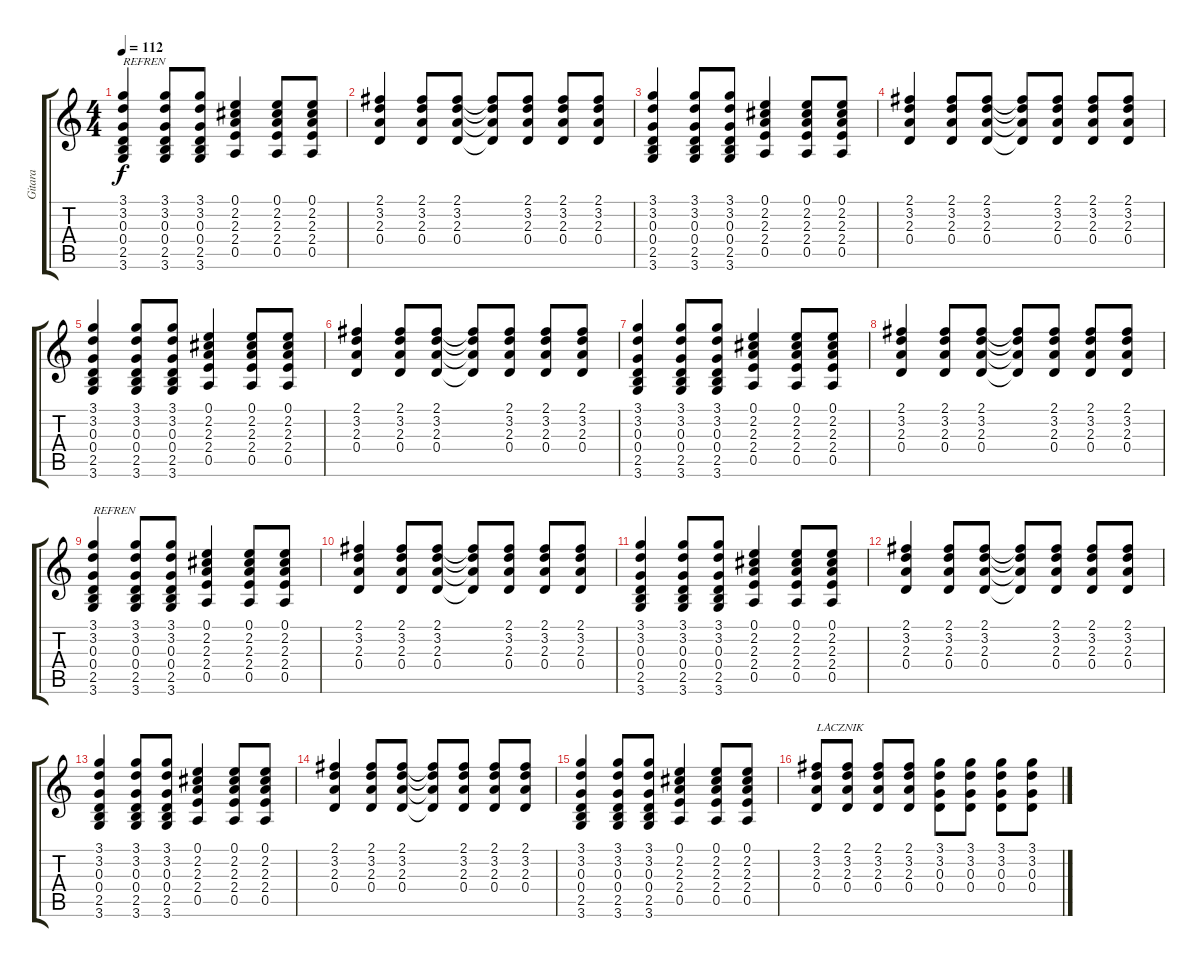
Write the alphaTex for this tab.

\track ("Gitara" "Gitara") {instrument acousticguitarsteel}
\staff {score tabs}
\tuning (E4 B3 G3 D3 A2 E2) {hide}
\ts (4 4)
\tempo 112
\clef g2
\ks c
(3.1 3.2 0.3 0.4 2.5 3.6).4{txt "REFREN" dy f} (3.1 3.2 0.3 0.4 2.5 3.6).8 (3.1 3.2 0.3 0.4 2.5 3.6).8 (0.1 2.2 2.3 2.4 0.5).4 (0.1 2.2 2.3 2.4 0.5).8 (0.1 2.2 2.3 2.4 0.5).8 |
(2.1 3.2 2.3 0.4).4 (2.1 3.2 2.3 0.4).8 (2.1 3.2 2.3 0.4).8 (2.1{t} 3.2{t} 2.3{t} 0.4{t}).8 (2.1 3.2 2.3 0.4).8 (2.1 3.2 2.3 0.4).8 (2.1 3.2 2.3 0.4).8 |
(3.1 3.2 0.3 0.4 2.5 3.6).4 (3.1 3.2 0.3 0.4 2.5 3.6).8 (3.1 3.2 0.3 0.4 2.5 3.6).8 (0.1 2.2 2.3 2.4 0.5).4 (0.1 2.2 2.3 2.4 0.5).8 (0.1 2.2 2.3 2.4 0.5).8 |
(2.1 3.2 2.3 0.4).4 (2.1 3.2 2.3 0.4).8 (2.1 3.2 2.3 0.4).8 (2.1{t} 3.2{t} 2.3{t} 0.4{t}).8 (2.1 3.2 2.3 0.4).8 (2.1 3.2 2.3 0.4).8 (2.1 3.2 2.3 0.4).8 |
(3.1 3.2 0.3 0.4 2.5 3.6).4 (3.1 3.2 0.3 0.4 2.5 3.6).8 (3.1 3.2 0.3 0.4 2.5 3.6).8 (0.1 2.2 2.3 2.4 0.5).4 (0.1 2.2 2.3 2.4 0.5).8 (0.1 2.2 2.3 2.4 0.5).8 |
(2.1 3.2 2.3 0.4).4 (2.1 3.2 2.3 0.4).8 (2.1 3.2 2.3 0.4).8 (2.1{t} 3.2{t} 2.3{t} 0.4{t}).8 (2.1 3.2 2.3 0.4).8 (2.1 3.2 2.3 0.4).8 (2.1 3.2 2.3 0.4).8 |
(3.1 3.2 0.3 0.4 2.5 3.6).4 (3.1 3.2 0.3 0.4 2.5 3.6).8 (3.1 3.2 0.3 0.4 2.5 3.6).8 (0.1 2.2 2.3 2.4 0.5).4 (0.1 2.2 2.3 2.4 0.5).8 (0.1 2.2 2.3 2.4 0.5).8 |
(2.1 3.2 2.3 0.4).4 (2.1 3.2 2.3 0.4).8 (2.1 3.2 2.3 0.4).8 (2.1{t} 3.2{t} 2.3{t} 0.4{t}).8 (2.1 3.2 2.3 0.4).8 (2.1 3.2 2.3 0.4).8 (2.1 3.2 2.3 0.4).8 |
(3.1 3.2 0.3 0.4 2.5 3.6).4{txt "REFREN"} (3.1 3.2 0.3 0.4 2.5 3.6).8 (3.1 3.2 0.3 0.4 2.5 3.6).8 (0.1 2.2 2.3 2.4 0.5).4 (0.1 2.2 2.3 2.4 0.5).8 (0.1 2.2 2.3 2.4 0.5).8 |
(2.1 3.2 2.3 0.4).4 (2.1 3.2 2.3 0.4).8 (2.1 3.2 2.3 0.4).8 (2.1{t} 3.2{t} 2.3{t} 0.4{t}).8 (2.1 3.2 2.3 0.4).8 (2.1 3.2 2.3 0.4).8 (2.1 3.2 2.3 0.4).8 |
(3.1 3.2 0.3 0.4 2.5 3.6).4 (3.1 3.2 0.3 0.4 2.5 3.6).8 (3.1 3.2 0.3 0.4 2.5 3.6).8 (0.1 2.2 2.3 2.4 0.5).4 (0.1 2.2 2.3 2.4 0.5).8 (0.1 2.2 2.3 2.4 0.5).8 |
(2.1 3.2 2.3 0.4).4 (2.1 3.2 2.3 0.4).8 (2.1 3.2 2.3 0.4).8 (2.1{t} 3.2{t} 2.3{t} 0.4{t}).8 (2.1 3.2 2.3 0.4).8 (2.1 3.2 2.3 0.4).8 (2.1 3.2 2.3 0.4).8 |
(3.1 3.2 0.3 0.4 2.5 3.6).4 (3.1 3.2 0.3 0.4 2.5 3.6).8 (3.1 3.2 0.3 0.4 2.5 3.6).8 (0.1 2.2 2.3 2.4 0.5).4 (0.1 2.2 2.3 2.4 0.5).8 (0.1 2.2 2.3 2.4 0.5).8 |
(2.1 3.2 2.3 0.4).4 (2.1 3.2 2.3 0.4).8 (2.1 3.2 2.3 0.4).8 (2.1{t} 3.2{t} 2.3{t} 0.4{t}).8 (2.1 3.2 2.3 0.4).8 (2.1 3.2 2.3 0.4).8 (2.1 3.2 2.3 0.4).8 |
(3.1 3.2 0.3 0.4 2.5 3.6).4 (3.1 3.2 0.3 0.4 2.5 3.6).8 (3.1 3.2 0.3 0.4 2.5 3.6).8 (0.1 2.2 2.3 2.4 0.5).4 (0.1 2.2 2.3 2.4 0.5).8 (0.1 2.2 2.3 2.4 0.5).8 |
(2.1 3.2 2.3 0.4).8{txt "LACZNIK"} (2.1 3.2 2.3 0.4).8 (2.1 3.2 2.3 0.4).8 (2.1 3.2 2.3 0.4).8 (3.1 3.2 0.3 0.4).8 (3.1 3.2 0.3 0.4).8 (3.1 3.2 0.3 0.4).8 (3.1 3.2 0.3 0.4).8
